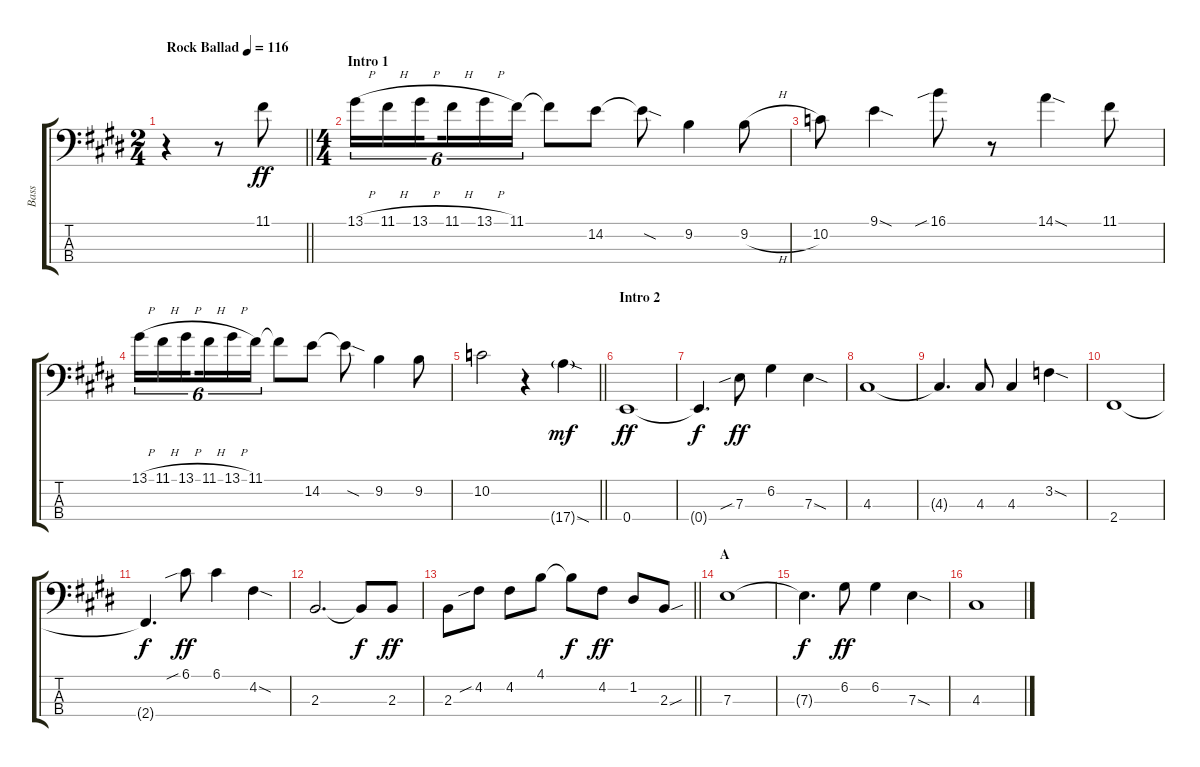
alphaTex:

\track ("Bass" "Bass") {instrument electricbasspick}
\staff {score tabs}
\tuning (G2 D2 A1 E1) {hide}
\ts (2 4)
\tempo (116 "Rock Ballad")
\clef f4
\barLineRight lightlight
\ks e
r.4{dy ff instrument electricbasspick} r.8 11.1.8 |
\ts (4 4)
\section ("" "Intro 1")
13.1{h}.16{tu (6 4)} 11.1{h}.16{tu (6 4)} 13.1{h}.16{tu (6 4) beam splitsecondary} 11.1{h}.16{tu (6 4)} 13.1{h}.16{tu (6 4)} 11.1.16{tu (6 4)} 11.1{t}.8 14.2.8 14.2{sod t}.8 9.2.4 9.2{h}.8 |
10.2.8 9.1{sod}.4 16.1{sib}.8 r.8 14.1{sod}.4 11.1.8 |
13.1{h}.16{tu (6 4)} 11.1{h}.16{tu (6 4)} 13.1{h}.16{tu (6 4) beam splitsecondary} 11.1{h}.16{tu (6 4)} 13.1{h}.16{tu (6 4)} 11.1.16{tu (6 4)} 11.1{t}.8 14.2.8 14.2{sod t}.8 9.2.4 9.2.8 |
\barLineRight lightlight
10.2.2 r.4 17.4{sod g}.4{dy mf} |
\section ("" "Intro 2")
0.4.1{dy ff} |
0.4{t}.4{d dy f} 7.3{sib}.8{dy ff} 6.2.4 7.3{sod}.4 |
4.3.1 |
4.3{t}.4{d} 4.3.8 4.3.4 3.2{sod}.4 |
2.4.1 |
2.4{t}.4{d dy f} 6.1{sib}.8{dy ff} 6.1.4 4.2{sod}.4 |
2.3.2{d} 2.3{t}.8{dy f} 2.3.8{dy ff} |
\barLineRight lightlight
2.3.8 4.2{sib}.8 4.2.8 4.1.8 4.1{t}.8{dy f} 4.2.8{dy ff} 1.2.8 2.3{sou}.8 |
\section ("" "A")
7.3.1 |
7.3{t}.4{d dy f} 6.2.8{dy ff} 6.2.4 7.3{sod}.4 |
4.3.1
